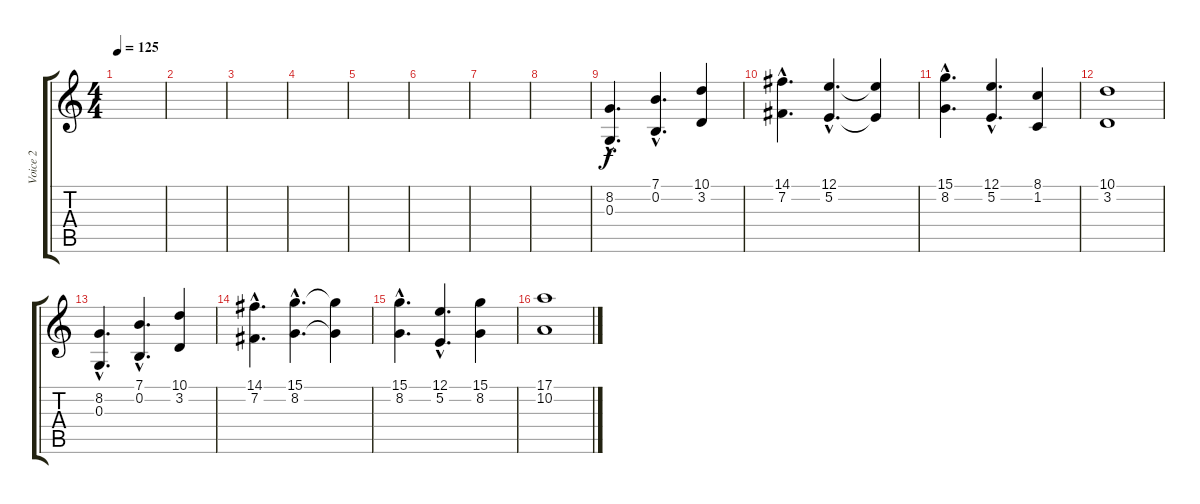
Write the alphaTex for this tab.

\track ("Voice 2" "Voice 2") {instrument choiraahs}
\staff {score tabs}
\tuning (E4 B3 G3 D3 A2 E2) {hide}
\ts (4 4)
\tempo 125
\clef g2
\ks c
|
|
|
|
|
|
|
|
(8.2{hac} 0.3{hac}).4{d} (7.1{hac} 0.2{hac}).4{d} (10.1 3.2).4 |
(14.1{hac} 7.2{hac}).4{d} (12.1{hac} 5.2{hac}).4{d} (12.1{t} 5.2{t}).4 |
(15.1{hac} 8.2{hac}).4{d} (12.1{hac} 5.2{hac}).4{d} (8.1 1.2).4 |
(10.1 3.2).1 |
(8.2{hac} 0.3{hac}).4{d} (7.1{hac} 0.2{hac}).4{d} (10.1 3.2).4 |
(14.1{hac} 7.2{hac}).4{d} (15.1{hac} 8.2{hac}).4{d} (15.1{t} 8.2{t}).4 |
(15.1{hac} 8.2{hac}).4{d} (12.1{hac} 5.2{hac}).4{d} (15.1 8.2).4 |
(17.1 10.2).1
